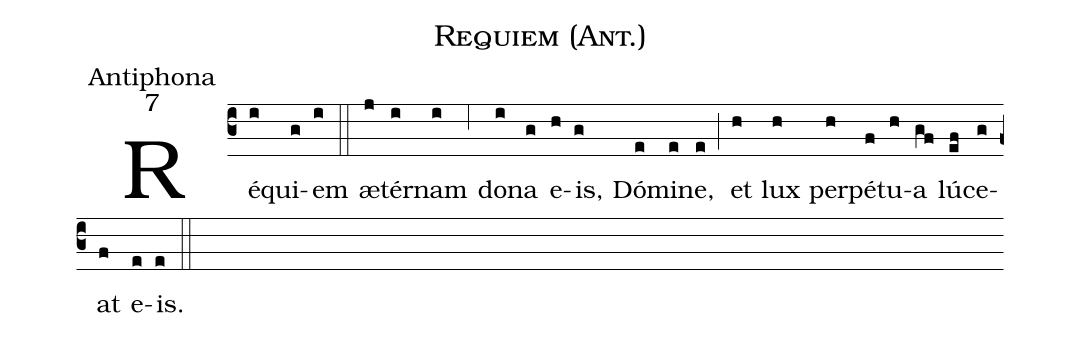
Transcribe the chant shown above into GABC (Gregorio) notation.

name:Requiem (Ant.);
office-part:Antiphona;
mode:7;
%%
(c3) Ré(i)qui(g)em(i) (::) æ(j)tér(i)nam(i) (;6) do(i)na(g) e(h)is,(g) Dó(e)mi(e)ne,(e) (;) et(h) lux(h) per(h)pé(f)tu(h)a(gf) lú(ef)ce(g)at(f) e(e)is.(e) (::)
